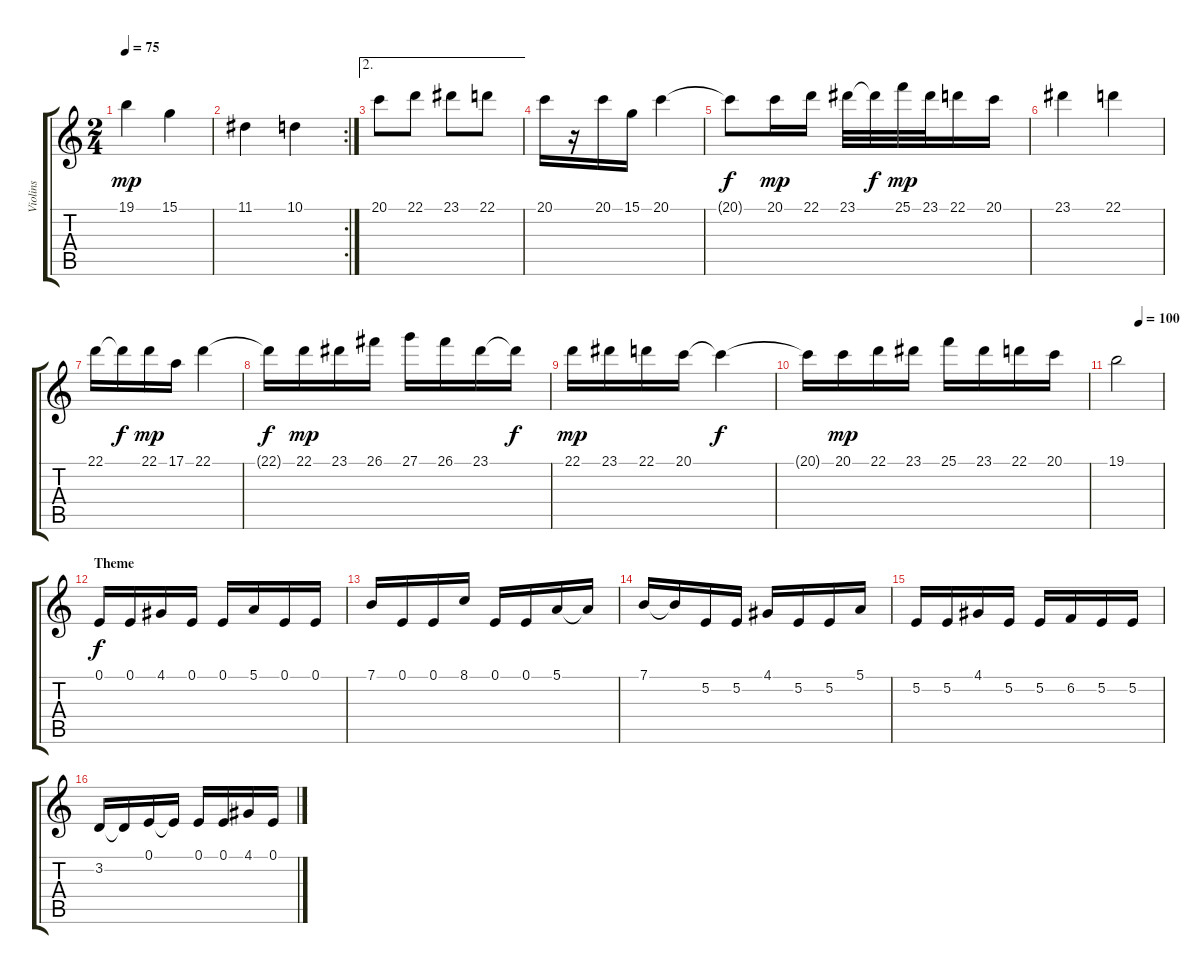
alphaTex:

\track ("Violins" "Violins") {instrument stringensemble1}
\staff {score tabs}
\tuning (E4 B3 G3 D3 A2 E2) {hide}
\ts (2 4)
\tempo 75
\clef g2
\ks c
19.1.4{dy mp} 15.1.4 |
\rc 2
11.1.4 10.1.4 |
\ae 2
20.1.8 22.1.8 23.1.8 22.1.8 |
20.1.16 r.16 20.1.16 15.1.16 20.1.4 |
20.1{t}.8{dy f} 20.1.16{dy mp} 22.1.16 23.1.32 23.1{t}.32{dy f} 25.1.32{dy mp} 23.1.32 22.1.16 20.1.16 |
23.1.4 22.1.4 |
22.1.16 22.1{t}.16{dy f} 22.1.16{dy mp} 17.1.16 22.1.4 |
22.1{t}.16{dy f} 22.1.16{dy mp} 23.1.16 26.1.16 27.1.16 26.1.16 23.1.16 23.1{t}.16{dy f} |
22.1.16{dy mp} 23.1.16 22.1.16 20.1.16 20.1{t}.4{dy f} |
20.1{t}.16 20.1.16{dy mp} 22.1.16 23.1.16 25.1.16 23.1.16 22.1.16 20.1.16 |
\tempo (100 0.5)
19.1.2 |
\section ("" "Theme")
0.1.16{dy f} 0.1.16 4.1.16 0.1.16 0.1.16 5.1.16 0.1.16 0.1.16 |
7.1.16 0.1.16 0.1.16 8.1.16 0.1.16 0.1.16 5.1.16 5.1{t}.16 |
7.1.16 7.1{t}.16 5.2.16 5.2.16 4.1.16 5.2.16 5.2.16 5.1.16 |
5.2.16 5.2.16 4.1.16 5.2.16 5.2.16 6.2.16 5.2.16 5.2.16 |
3.2.16 3.2{t}.16 0.1.16 0.1{t}.16 0.1.16 0.1.16 4.1.16 0.1.16
